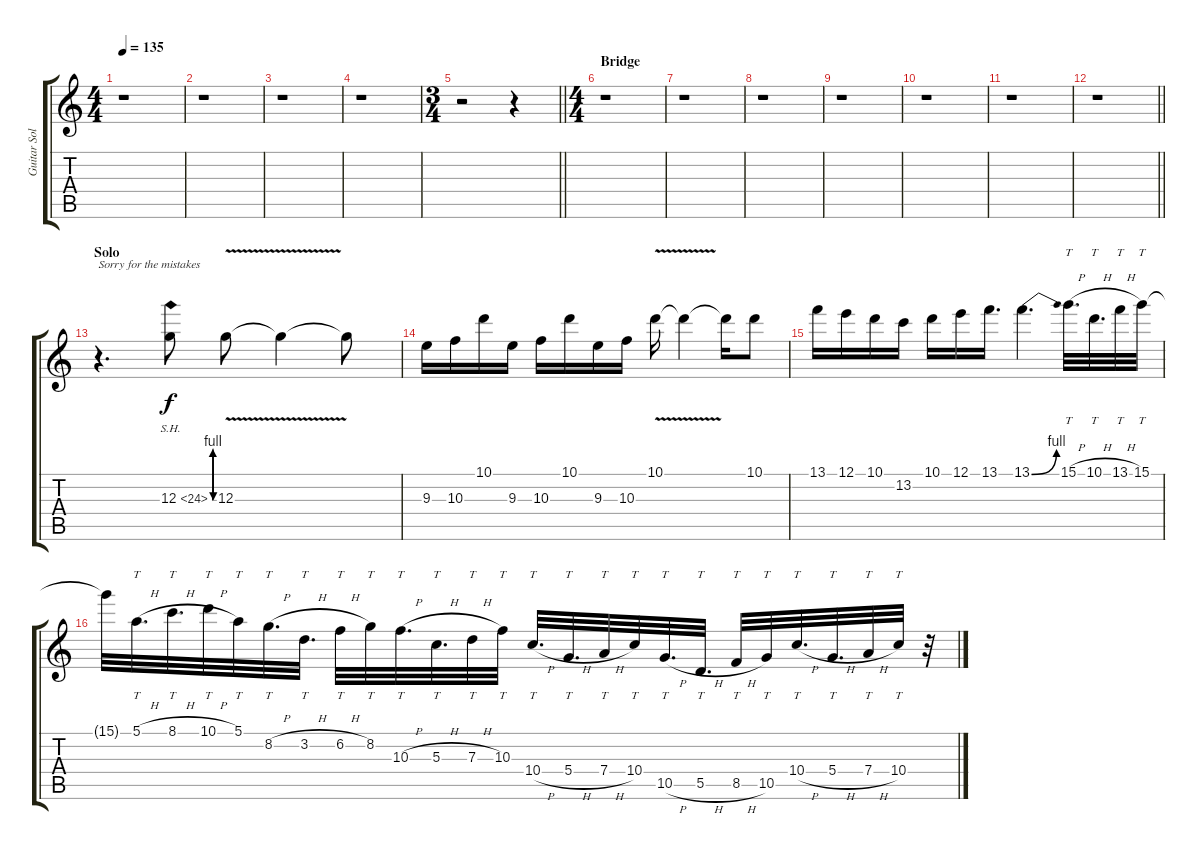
\track ("Guitar Solo" "Guitar Sol") {instrument overdrivenguitar}
\staff {score tabs}
\tuning (E4 B3 G3 D3 A2 E2) {hide}
\ts (4 4)
\tempo 135
\clef g2
\ks c
r.1{dy f} |
r.1 |
r.1 |
r.1 |
\ts (3 4)
\barLineRight lightlight
r.2 r.4 |
\ts (4 4)
\section ("" "Bridge")
r.1 |
r.1 |
r.1 |
r.1 |
r.1 |
r.1 |
\barLineRight lightlight
r.1 |
\section ("" "Solo")
r.4{d txt "Sorry for the mistakes"} 12.3{be (custom 0 0 10 4 20 4 30 0 60 0) sh 12}.8 12.3{v}.8 12.3{t}.4 12.3{t}.8 |
9.3.16 10.3.16 10.1.16 9.3.16 10.3.16 10.1.16 9.3.16 10.3.16 10.1{v}.16 10.1{t}.4 10.1{t}.16 10.1.8 |
13.1.16 12.1.16 10.1.16 13.2.16 10.1.16 12.1.16 13.1.16{d} 13.1{be (bend 0 0 60 4)}.4{d} 15.1{h}.32{tt d} 10.1{h}.32{tt d} 13.1{h}.32{tt} 15.1.32{tt} |
15.1{t}.32 5.1{h}.32{tt d} 8.1{h}.32{tt d} 10.1{h}.32{tt} 5.1.32{tt} 8.2{h}.32{tt d} 3.2{h}.32{tt d} 6.2{h}.32{tt} 8.2.32{tt} 10.3{h}.32{tt d} 5.3{h}.32{tt d} 7.3{h}.32{tt} 10.3.32{tt} 10.4{h}.32{tt d} 5.4{h}.32{tt d} 7.4{h}.32{tt} 10.4.32{tt} 10.5{h}.32{tt d} 5.5{h}.32{tt d} 8.5{h}.32{tt} 10.5.32{tt} 10.4{h}.32{tt d} 5.4{h}.32{tt d} 7.4{h}.32{tt} 10.4.32{tt} r.32
